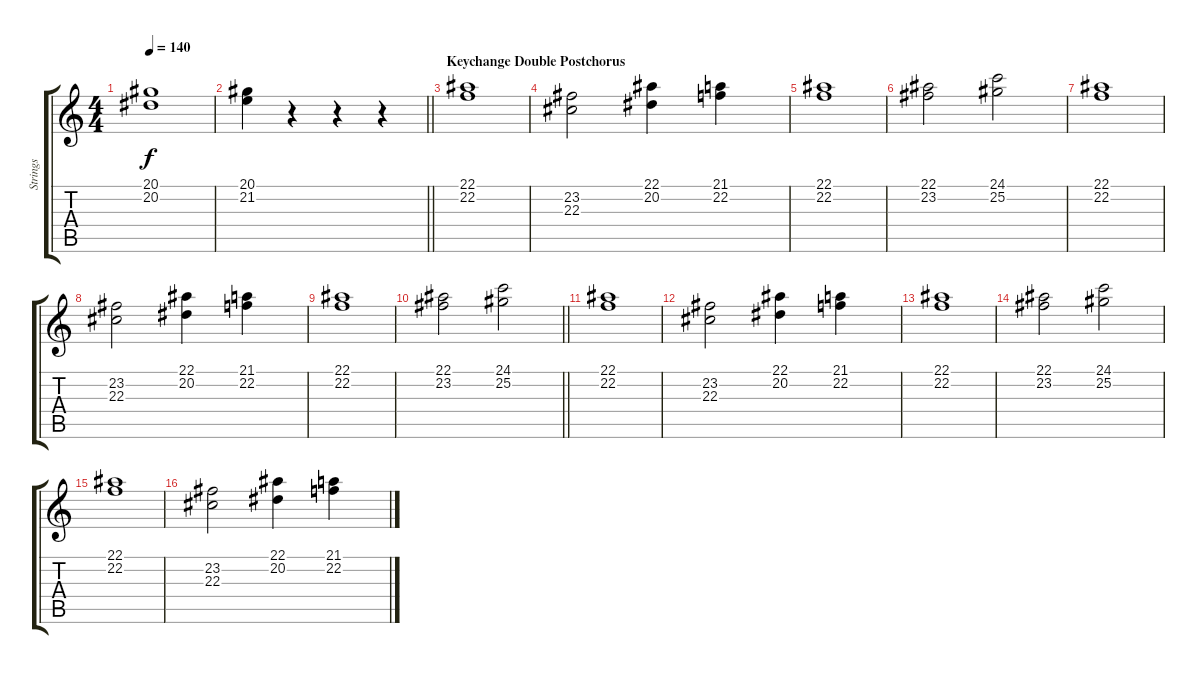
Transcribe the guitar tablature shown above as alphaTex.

\track ("Strings" "Strings") {instrument stringensemble1}
\staff {score tabs}
\tuning (C4 G3 Eb3 Bb2 F2 C2) {hide}
\ts (4 4)
\tempo 140
\clef g2
\ks c
(20.1 20.2).1{dy f} |
\barLineRight lightlight
(20.1 21.2).4 r.4 r.4 r.4 |
\section ("" "Keychange Double Postchorus")
(22.1 22.2).1 |
(23.2 22.3).2 (22.1 20.2).4 (21.1 22.2).4 |
(22.1 22.2).1 |
(22.1 23.2).2 (24.1 25.2).2 |
(22.1 22.2).1 |
(23.2 22.3).2 (22.1 20.2).4 (21.1 22.2).4 |
(22.1 22.2).1 |
\barLineRight lightlight
(22.1 23.2).2 (24.1 25.2).2 |
(22.1 22.2).1 |
(23.2 22.3).2 (22.1 20.2).4 (21.1 22.2).4 |
(22.1 22.2).1 |
(22.1 23.2).2 (24.1 25.2).2 |
(22.1 22.2).1 |
(23.2 22.3).2 (22.1 20.2).4 (21.1 22.2).4
